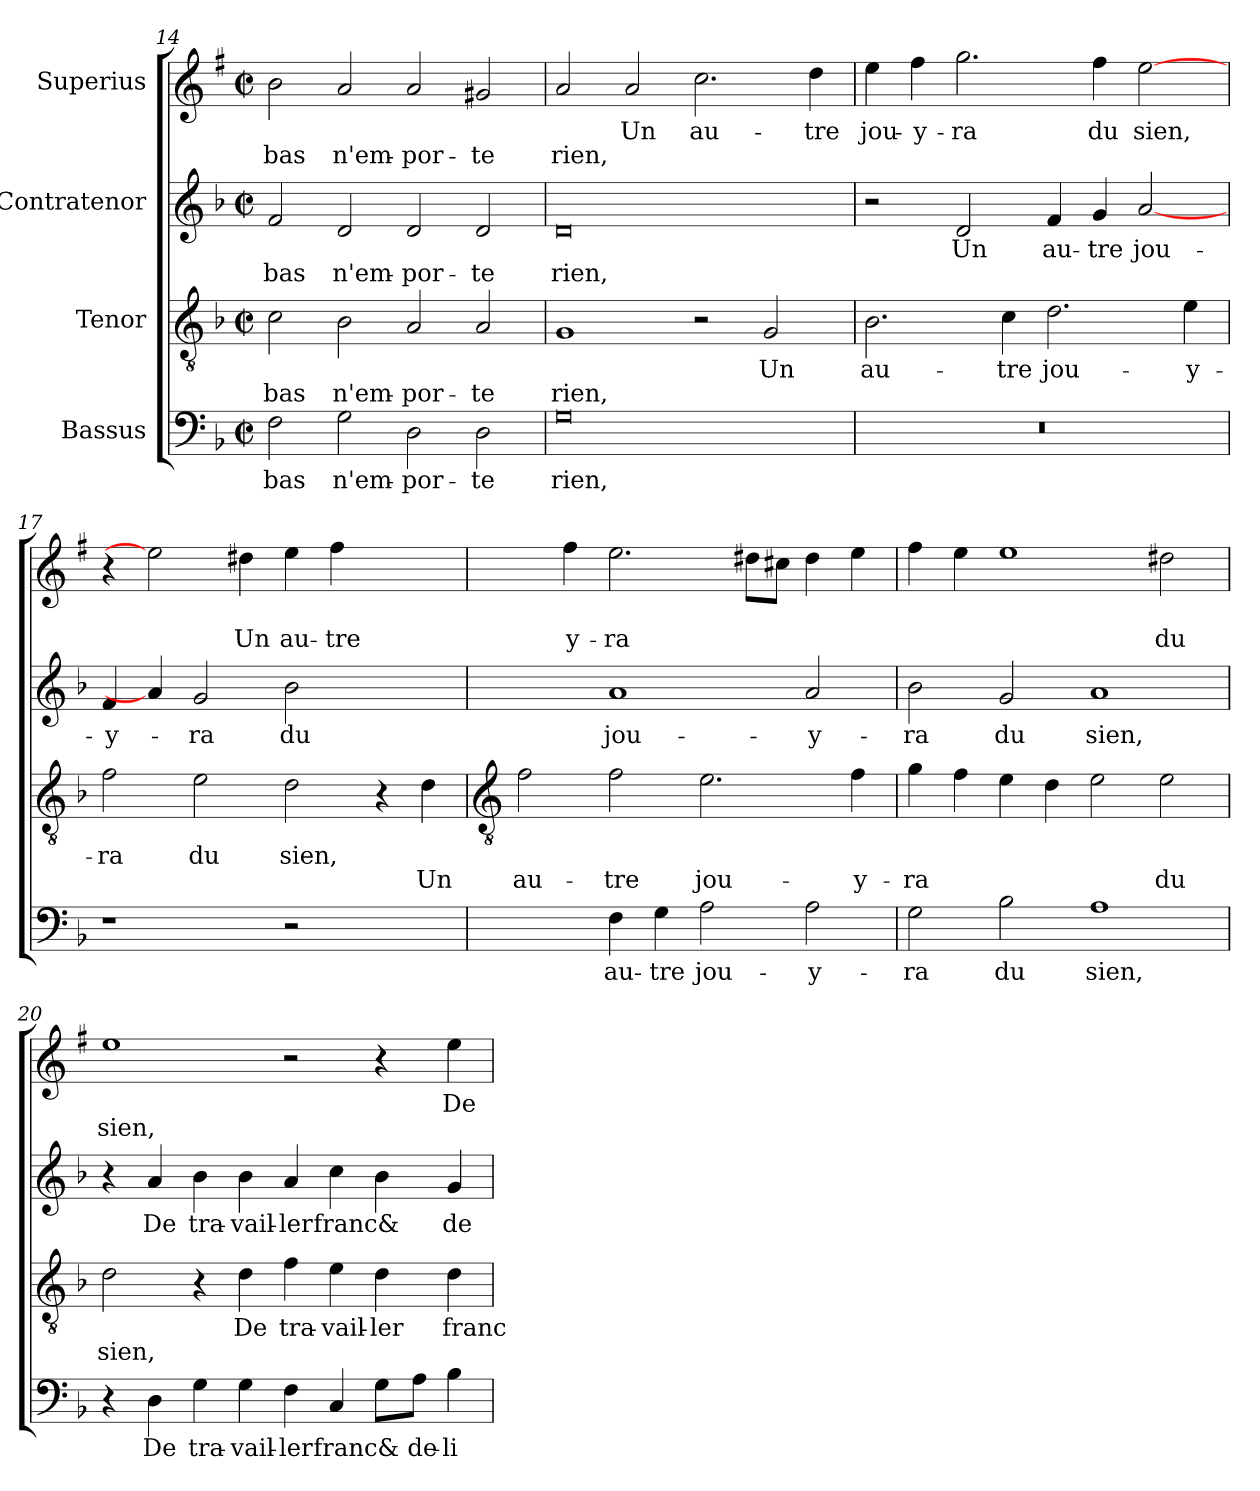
**kern	**text	**kern	**text	**text	**kern	**text	**text	**kern	**text	**text
*part4	*part4	*part3	*part3	*part3	*part2	*part2	*part2	*part1	*part1	*part1
*staff4	*staff4	*staff3	*staff3	*staff3	*staff2	*staff2	*staff2	*staff1	*staff1	*staff1
*I"Bassus	*	*I"Tenor	*	*	*I"Contratenor	*	*	*I"Superius	*	*
*clefF4	*	*clefGv2	*	*	*clefG2	*	*	*clefG2	*	*
*	*	*	*	*	*	*	*	*ITrd1c2	*	*
*k[b-]	*	*k[b-]	*	*	*k[b-]	*	*	*k[b-]	*	*
*F:	*	*F:	*	*	*F:	*	*	*F:	*	*
*M4/2	*	*M4/2	*	*	*M4/2	*	*	*M4/2	*	*
*met(c|)	*	*met(c|)	*	*	*met(c|)	*	*	*met(c|)	*	*
=14	=14	=14	=14	=14	=14	=14	=14	=14	=14	=14
!	!LO:LY:b	!	!	!LO:LY:b	!	!	!LO:LY:b	!	!	!LO:LY:b
2F	bas	2c	.	bas	2f	.	bas	2a	.	bas
!	!LO:LY:b	!	!	!LO:LY:b	!	!	!LO:LY:b	!	!	!LO:LY:b
2G	n'em-	2B-	.	n'em-	2d	.	n'em-	2g	.	n'em-
!	!LO:LY:b	!	!	!LO:LY:b	!	!	!LO:LY:b	!	!	!LO:LY:b
2D	-por-	2A	.	-por-	2d	.	-por-	2g	.	-por-
!	!LO:LY:b	!	!	!LO:LY:b	!	!	!LO:LY:b	!	!	!LO:LY:b
2D	-te	2A	.	-te	2d	.	-te	2f#X	.	-te
=15	=15	=15	=15	=15	=15	=15	=15	=15	=15	=15
!	!LO:LY:b	!	!	!LO:LY:b	!	!	!LO:LY:b	!	!	!LO:LY:b
0G	rien,	1G	.	rien,	0d	.	rien,	2g	.	rien,
!	!	!	!	!	!	!	!	!	!LO:LY:b	!
.	.	.	.	.	.	.	.	2g	Un	.
!	!	!	!	!	!	!	!	!	!LO:LY:b	!
.	.	2r	.	.	.	.	.	2.b-	au-	.
!	!	!	!LO:LY:b	!	!	!	!	!	!	!
.	.	2G	Un	.	.	.	.	.	.	.
!	!	!	!	!	!	!	!	!	!LO:LY:b	!
.	.	.	.	.	.	.	.	4cc	-tre	.
=16	=16	=16	=16	=16	=16	=16	=16	=16	=16	=16
!	!	!	!LO:LY:b	!	!	!	!	!	!LO:LY:b	!
0r	.	2.B-	au-	.	2r	.	.	4dd	jou-	.
!	!	!	!	!	!	!	!	!	!LO:LY:b	!
.	.	.	.	.	.	.	.	4ee	-y-	.
!	!	!	!	!	!	!LO:LY:b	!	!	!LO:LY:b	!
.	.	.	.	.	2d	Un	.	2.ff	-ra	.
!	!	!	!LO:LY:b	!	!	!	!	!	!	!
.	.	4c	-tre	.	.	.	.	.	.	.
!	!	!	!LO:LY:b	!	!	!LO:LY:b	!	!	!	!
.	.	2.d	jou-	.	4f	au-	.	.	.	.
!	!	!	!	!	!	!LO:LY:b	!	!	!LO:LY:b	!
.	.	.	.	.	4g	-tre	.	4ee	du	.
!	!	!	!	!	!	!LO:LY:b	!	!	!LO:LY:b	!
.	.	.	.	.	[2a	jou-	.	[2dd	sien,	.
!	!	!	!LO:LY:b	!	!	!	!	!	!	!
.	.	4e	-y-	.	.	.	.	.	.	.
=17	=17	=17	=17	=17	=17	=17	=17	=17	=17	=17
!	!	!	!LO:LY:b	!	!	!LO:LY:b	!	!	!	!
1r	.	2f	-ra	.	4f	-y-	.	4r	.	.
.	.	.	.	.	4a]	.	.	2dd]	.	.
!	!	!	!LO:LY:b	!	!	!LO:LY:b	!	!	!	!
.	.	2e	du	.	2g	-ra	.	.	.	.
!	!	!	!	!	!	!	!	!	!	!LO:LY:b
.	.	.	.	.	.	.	.	4cc#X	.	Un
!	!	!	!LO:LY:b	!	!	!LO:LY:b	!	!	!	!LO:LY:b
2r	.	2d	sien,	.	2b-	du	.	4dd	.	au-
!	!	!	!	!	!	!	!	!	!	!LO:LY:b
.	.	.	.	.	.	.	.	4ee	.	-tre
!	!LO:LY:b	!	!	!	!	!LO:LY:b	!	!	!	!LO:LY:b
[2Dyy	Un___	4r	.	.	[2ayy	sien,__	.	[2ffyy	.	jou-
!	!	!	!	!LO:LY:b	!	!	!	!	!	!
.	.	4d	.	Un	.	.	.	.	.	.
!!LO:LB:g=z
=18	=18	=18	=18	=18	=18	=18	=18	=18	=18	=18
*	*	*clefGv2	*	*	*	*	*	*	*	*
!	!LO:LY:b	!	!	!LO:LY:b	!	!LO:LY:b	!	!	!	!
2Dyy]	___	2f	.	au-	2ayy]	___	.	4ffyy]	.	.
!	!	!	!	!	!	!	!	!	!	!LO:LY:b
.	.	.	.	.	.	.	.	4ee	.	-y-
!	!LO:LY:b	!	!	!LO:LY:b	!	!LO:LY:b	!	!	!	!LO:LY:b
4F	au-	2f	.	-tre	1a	jou-	.	2.dd	.	-ra
!	!LO:LY:b	!	!	!	!	!	!	!	!	!
4G	-tre	.	.	.	.	.	.	.	.	.
!	!LO:LY:b	!	!	!LO:LY:b	!	!	!	!	!	!
2A	jou-	2.e	.	jou-	.	.	.	.	.	.
.	.	.	.	.	.	.	.	8cc#L	.	.
.	.	.	.	.	.	.	.	8bJ	.	.
!	!LO:LY:b	!	!	!	!	!LO:LY:b	!	!	!	!
2A	-y-	.	.	.	2a	-y-	.	4cc#	.	.
!	!	!	!	!LO:LY:b	!	!	!	!	!	!
.	.	4f	.	-y-	.	.	.	4dd	.	.
=19	=19	=19	=19	=19	=19	=19	=19	=19	=19	=19
!	!LO:LY:b	!	!	!LO:LY:b	!	!LO:LY:b	!	!	!	!
2G	-ra	4g	.	-ra	2b-	-ra	.	4ee	.	.
.	.	4f	.	.	.	.	.	4dd	.	.
!	!LO:LY:b	!	!	!	!	!LO:LY:b	!	!	!	!
2B-	du	4e	.	.	2g	du	.	1dd	.	.
.	.	4d	.	.	.	.	.	.	.	.
!	!LO:LY:b	!	!	!	!	!LO:LY:b	!	!	!	!
1A	sien,	2e	.	.	1a	sien,	.	.	.	.
!	!	!	!	!LO:LY:b	!	!	!	!	!	!LO:LY:b
.	.	2e	.	du	.	.	.	2cc#X	.	du
=20	=20	=20	=20	=20	=20	=20	=20	=20	=20	=20
!	!	!	!	!LO:LY:b	!	!	!	!	!	!LO:LY:b
4r	.	2d	.	sien,	4r	.	.	1dd	.	sien,
!	!LO:LY:b	!	!	!	!	!LO:LY:b	!	!	!	!
4D	De	.	.	.	4a	De	.	.	.	.
!	!LO:LY:b	!	!	!	!	!LO:LY:b	!	!	!	!
4G	tra-	4r	.	.	4b-	tra-	.	.	.	.
!	!LO:LY:b	!	!LO:LY:b	!	!	!LO:LY:b	!	!	!	!
4G	-vail-	4d	De	.	4b-	-vail-	.	.	.	.
!	!LO:LY:b	!	!LO:LY:b	!	!	!LO:LY:b	!	!	!	!
4F	-ler	4f	tra-	.	4a	-ler	.	2r	.	.
!	!LO:LY:b	!	!LO:LY:b	!	!	!LO:LY:b	!	!	!	!
4C	franc	4e	-vail-	.	4cc	franc	.	.	.	.
!	!LO:LY:b	!	!LO:LY:b	!	!	!LO:LY:b	!	!	!	!
8G\L	&	4d	-ler	.	4b-	&	.	4r	.	.
!	!LO:LY:b	!	!	!	!	!	!	!	!	!
8A\J	de-	.	.	.	.	.	.	.	.	.
!	!LO:LY:b	!	!LO:LY:b	!	!	!LO:LY:b	!	!	!LO:LY:b	!
4B-	-li-	4d	franc	.	4g	de-	.	4dd	De	.
=	=	=	=	=	=	=	=	=	=	=
*-	*-	*-	*-	*-	*-	*-	*-	*-	*-	*-
